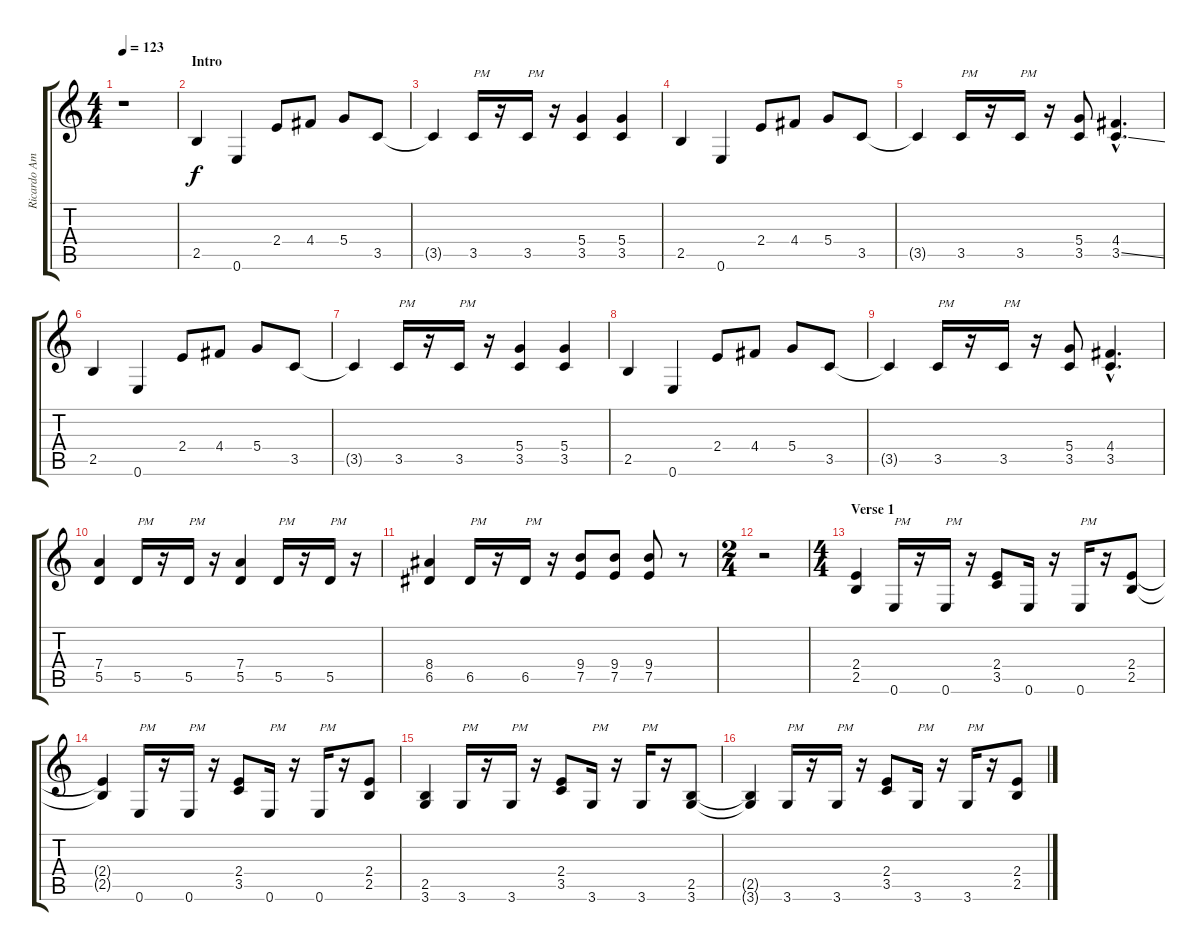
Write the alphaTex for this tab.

\track ("Ricardo Amorim (Electric Guitar 1)" "Ricardo Am") {instrument distortionguitar}
\staff {score tabs}
\tuning (E4 B3 G3 D3 A2 E2) {hide}
\ts (4 4)
\tempo 123
\clef g2
\ks c
r.1{dy f instrument distortionguitar} |
\section ("" "Intro")
2.5.4 0.6.4 2.4.8 4.4.8 5.4.8 3.5.8 |
3.5{t}.4 3.5.16{txt "PM"} r.16 3.5.16{txt "PM"} r.16 (5.4 3.5).4 (5.4 3.5).4 |
2.5.4 0.6.4 2.4.8 4.4.8 5.4.8 3.5.8 |
3.5{t}.4 3.5.16{txt "PM"} r.16 3.5.16{txt "PM"} r.16 (5.4 3.5).8 (4.4{hac} 3.5{ss hac}).4{d} |
2.5.4 0.6.4 2.4.8 4.4.8 5.4.8 3.5.8 |
3.5{t}.4 3.5.16{txt "PM"} r.16 3.5.16{txt "PM"} r.16 (5.4 3.5).4 (5.4 3.5).4 |
2.5.4 0.6.4 2.4.8 4.4.8 5.4.8 3.5.8 |
3.5{t}.4 3.5.16{txt "PM"} r.16 3.5.16{txt "PM"} r.16 (5.4 3.5).8 (4.4{hac} 3.5{hac}).4{d} |
(7.4 5.5).4 5.5.16{txt "PM"} r.16 5.5.16{txt "PM"} r.16 (7.4 5.5).4 5.5.16{txt "PM"} r.16 5.5.16{txt "PM"} r.16 |
(8.4 6.5).4 6.5.16{txt "PM"} r.16 6.5.16{txt "PM"} r.16 (9.4 7.5).8 (9.4 7.5).8 (9.4 7.5).8 r.8 |
\ts (2 4)
r.2 |
\ts (4 4)
\section ("" "Verse 1")
(2.4 2.5).4 0.6.16{txt "PM"} r.16 0.6.16{txt "PM"} r.16 (2.4 3.5).8 0.6.16{txt ""} r.16 0.6.16{txt "PM"} r.16 (2.4 2.5).8 |
(2.4{t} 2.5{t}).4 0.6.16{txt "PM"} r.16 0.6.16{txt "PM"} r.16 (2.4 3.5).8 0.6.16{txt "PM"} r.16 0.6.16{txt "PM"} r.16 (2.4 2.5).8 |
(2.5 3.6).4 3.6.16{txt "PM"} r.16 3.6.16{txt "PM"} r.16 (2.4 3.5).8 3.6.16{txt "PM"} r.16 3.6.16{txt "PM"} r.16 (2.5 3.6).8 |
(2.5{t} 3.6{t}).4 3.6.16{txt "PM"} r.16 3.6.16{txt "PM"} r.16 (2.4 3.5).8 3.6.16{txt "PM"} r.16 3.6.16{txt "PM"} r.16 (2.4 2.5).8
